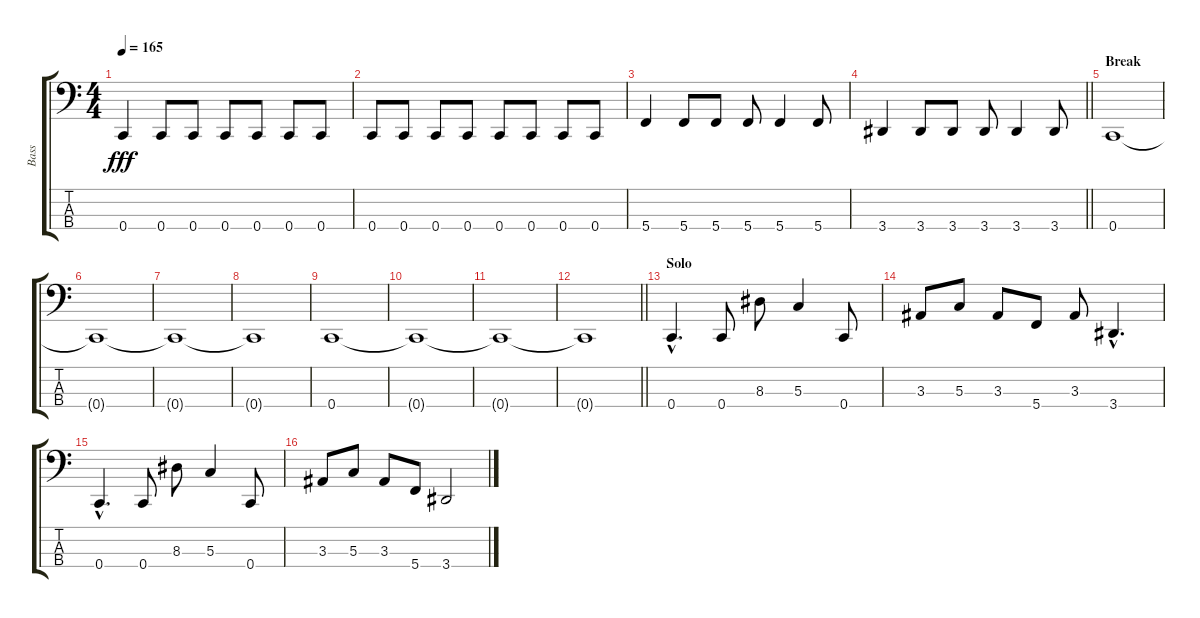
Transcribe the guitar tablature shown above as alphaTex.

\track ("Bass" "Bass") {instrument electricbassfinger}
\staff {score tabs}
\tuning (F2 C2 G1 C1) {hide}
\ts (4 4)
\tempo 165
\clef f4
\ks c
0.4.4{dy fff} 0.4.8 0.4.8 0.4.8 0.4.8 0.4.8 0.4.8 |
0.4.8 0.4.8 0.4.8 0.4.8 0.4.8 0.4.8 0.4.8 0.4.8 |
5.4.4 5.4.8 5.4.8 5.4.8 5.4.4 5.4.8 |
\barLineRight lightlight
3.4.4 3.4.8 3.4.8 3.4.8 3.4.4 3.4.8 |
\section ("" "Break")
0.4.1 |
0.4{t}.1 |
0.4{t}.1 |
0.4{t}.1 |
0.4.1 |
0.4{t}.1 |
0.4{t}.1 |
\barLineRight lightlight
0.4{t}.1 |
\section ("" "Solo")
0.4{hac}.4{d} 0.4.8 8.3.8 5.3.4 0.4.8 |
3.3.8 5.3.8 3.3.8 5.4.8 3.3.8 3.4{hac}.4{d} |
0.4{hac}.4{d} 0.4.8 8.3.8 5.3.4 0.4.8 |
3.3.8 5.3.8 3.3.8 5.4.8 3.4.2
